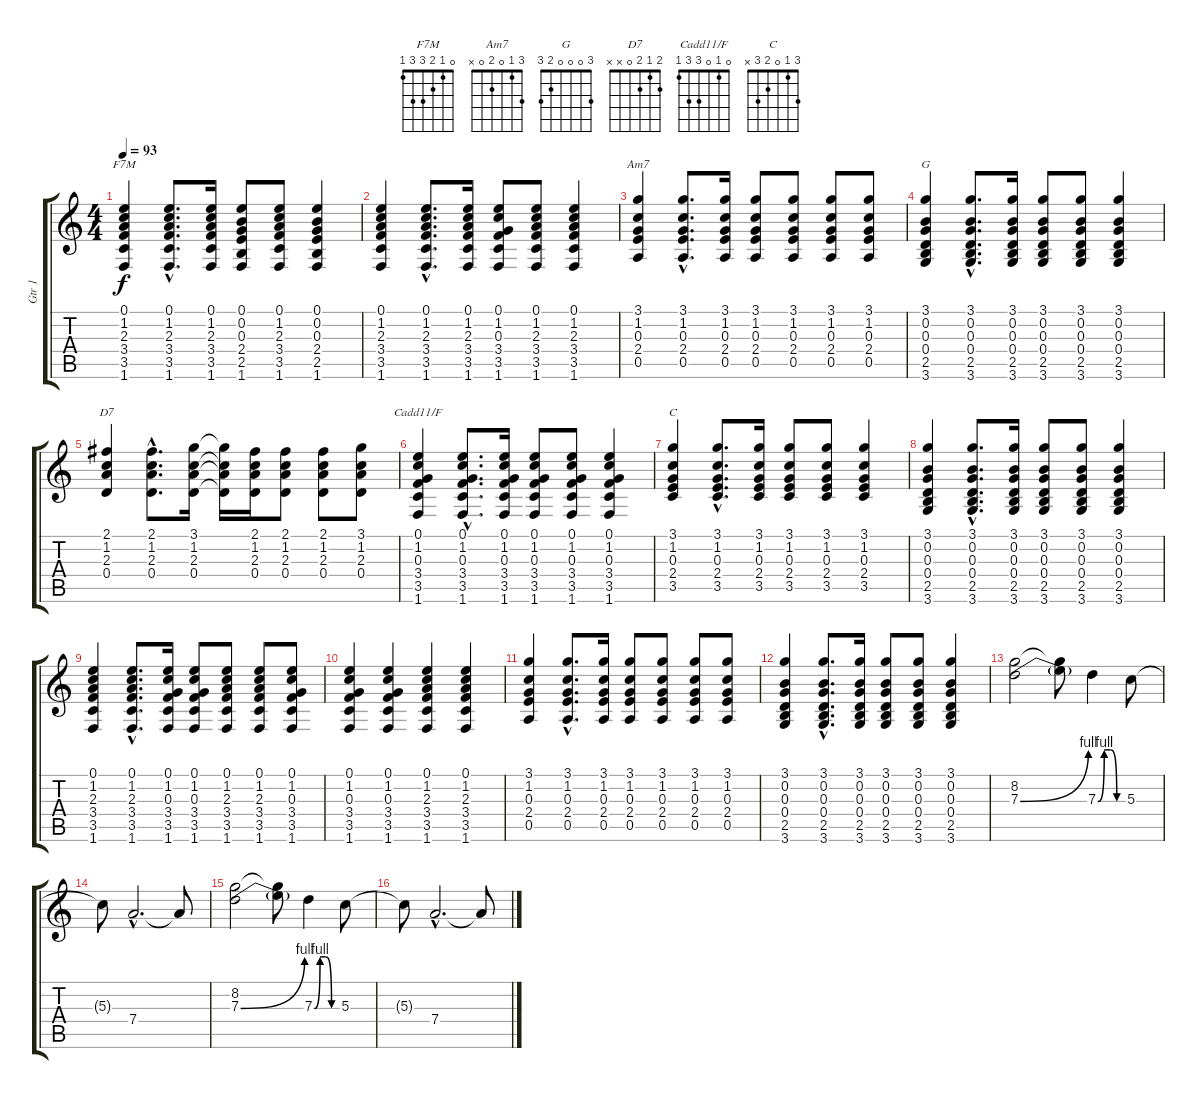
\track ("Gtr 1" "Gtr 1") {instrument distortionguitar}
\staff {score tabs}
\tuning (E4 B3 G3 D3 A2 E2) {hide}
\chord ("F7M" 0 1 2 3 3 1)
\chord ("Am7" 3 1 0 2 0 x)
\chord ("G" 3 0 0 0 2 3)
\chord ("D7" 2 1 2 0 x x)
\chord ("Cadd11/F" 0 1 0 3 3 1)
\chord ("C" 3 1 0 2 3 x)
\ts (4 4)
\tempo 93
\clef g2
\ks c
(0.1 1.2 2.3 3.4 3.5 1.6).4{ch "F7M" dy f} (0.1{hac} 1.2{hac} 2.3{hac} 3.4{hac} 3.5{hac} 1.6{hac}).8{d} (0.1 1.2 2.3 3.4 3.5 1.6).16 (0.1 0.2 0.3 2.4 2.5 1.6).8 (0.1 1.2 2.3 3.4 3.5 1.6).8 (0.1 0.2 0.3 2.4 2.5 1.6).4 |
(0.1 1.2 2.3 3.4 3.5 1.6).4 (0.1{hac} 1.2{hac} 2.3{hac} 3.4{hac} 3.5{hac} 1.6{hac}).8{d} (0.1 1.2 2.3 3.4 3.5 1.6).16 (0.1 1.2 0.3 3.4 3.5 1.6).8 (0.1 1.2 2.3 3.4 3.5 1.6).8 (0.1 1.2 2.3 3.4 3.5 1.6).4 |
(3.1 1.2 0.3 2.4 0.5).4{ch "Am7"} (3.1{hac} 1.2{hac} 0.3{hac} 2.4{hac} 0.5{hac}).8{d} (3.1 1.2 0.3 2.4 0.5).16 (3.1 1.2 0.3 2.4 0.5).8 (3.1 1.2 0.3 2.4 0.5).8 (3.1 1.2 0.3 2.4 0.5).8 (3.1 1.2 0.3 2.4 0.5).8 |
(3.1 0.2 0.3 0.4 2.5 3.6).4{ch "G"} (3.1{hac} 0.2{hac} 0.3{hac} 0.4{hac} 2.5{hac} 3.6{hac}).8{d} (3.1 0.2 0.3 0.4 2.5 3.6).16 (3.1 0.2 0.3 0.4 2.5 3.6).8 (3.1 0.2 0.3 0.4 2.5 3.6).8 (3.1 0.2 0.3 0.4 2.5 3.6).4 |
(2.1 1.2 2.3 0.4).4{ch "D7"} (2.1{hac} 1.2{hac} 2.3{hac} 0.4{hac}).8{d} (3.1 1.2 2.3 0.4).16 (3.1{t} 1.2{t} 2.3{t} 0.4{t}).16 (2.1 1.2 2.3 0.4).16 (2.1 1.2 2.3 0.4).8 (2.1 1.2 2.3 0.4).8 (3.1 1.2 2.3 0.4).8 |
(0.1 1.2 0.3 3.4 3.5 1.6).4{ch "Cadd11/F"} (0.1{hac} 1.2{hac} 0.3{hac} 3.4{hac} 3.5{hac} 1.6{hac}).8{d} (0.1 1.2 0.3 3.4 3.5 1.6).16 (0.1 1.2 0.3 3.4 3.5 1.6).8 (0.1 1.2 0.3 3.4 3.5 1.6).8 (0.1 1.2 0.3 3.4 3.5 1.6).4 |
(3.1 1.2 0.3 2.4 3.5).4{ch "C"} (3.1{hac} 1.2{hac} 0.3{hac} 2.4{hac} 3.5{hac}).8{d} (3.1 1.2 0.3 2.4 3.5).16 (3.1 1.2 0.3 2.4 3.5).8 (3.1 1.2 0.3 2.4 3.5).8 (3.1 1.2 0.3 2.4 3.5).4 |
(3.1 0.2 0.3 0.4 2.5 3.6).4 (3.1{hac} 0.2{hac} 0.3{hac} 0.4{hac} 2.5{hac} 3.6{hac}).8{d} (3.1 0.2 0.3 0.4 2.5 3.6).16 (3.1 0.2 0.3 0.4 2.5 3.6).8 (3.1 0.2 0.3 0.4 2.5 3.6).8 (3.1 0.2 0.3 0.4 2.5 3.6).4 |
(0.1 1.2 2.3 3.4 3.5 1.6).4 (0.1{hac} 1.2{hac} 2.3{hac} 3.4{hac} 3.5{hac} 1.6{hac}).8{d} (0.1 1.2 0.3 3.4 3.5 1.6).16 (0.1 1.2 0.3 3.4 3.5 1.6).8 (0.1 1.2 2.3 3.4 3.5 1.6).8 (0.1 1.2 2.3 3.4 3.5 1.6).8 (0.1 1.2 0.3 3.4 3.5 1.6).8 |
(0.1 1.2 0.3 3.4 3.5 1.6).4 (0.1 1.2 0.3 3.4 3.5 1.6).4 (0.1 1.2 2.3 3.4 3.5 1.6).4 (0.1 1.2 2.3 3.4 3.5 1.6).4 |
(3.1 1.2 0.3 2.4 0.5).4 (3.1{hac} 1.2{hac} 0.3{hac} 2.4{hac} 0.5{hac}).8{d} (3.1 1.2 0.3 2.4 0.5).16 (3.1 1.2 0.3 2.4 0.5).8 (3.1 1.2 0.3 2.4 0.5).8 (3.1 1.2 0.3 2.4 0.5).8 (3.1 1.2 0.3 2.4 0.5).8 |
(3.1 0.2 0.3 0.4 2.5 3.6).4 (3.1{hac} 0.2{hac} 0.3{hac} 0.4{hac} 2.5{hac} 3.6{hac}).8{d} (3.1 0.2 0.3 0.4 2.5 3.6).16 (3.1 0.2 0.3 0.4 2.5 3.6).8 (3.1 0.2 0.3 0.4 2.5 3.6).8 (3.1 0.2 0.3 0.4 2.5 3.6).4 |
(8.2 7.3{be (bend 0 0 60 4)}).2 (8.2{t} 7.3{t}).8 7.3{be (custom 0 0 15 4 30 4 45 0 60 0)}.4 5.3.8 |
5.3{t}.8 7.4{hac}.2{d} 7.4{t}.8 |
(8.2 7.3{be (bend 0 0 60 4)}).2 (8.2{t} 7.3{t}).8 7.3{be (custom 0 0 15 4 30 4 45 0 60 0)}.4 5.3.8 |
5.3{t}.8 7.4{hac}.2{d} 7.4{t}.8
